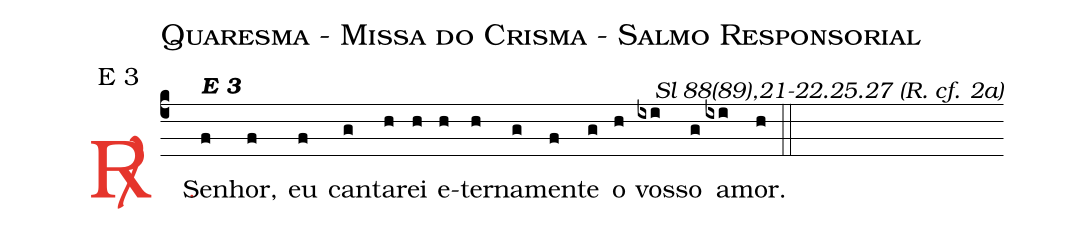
name: Quaresma - Missa do Crisma - Salmo Responsorial;
mode: E 3;
commentary: Sl 88(89),21-22.25.27 (R. cf. 2a);
%%
(c4)

<c><sp>R/</sp>.</c>() Se<alt>\textbf{E 3}</alt>(f)nhor,(f) eu(f) can(g)ta(h)rei(h) e(h)ter(h)na(g)men(f)te(g) o(h) vos(ixi)so(g) a(ixi)mor.(h)

(::)
